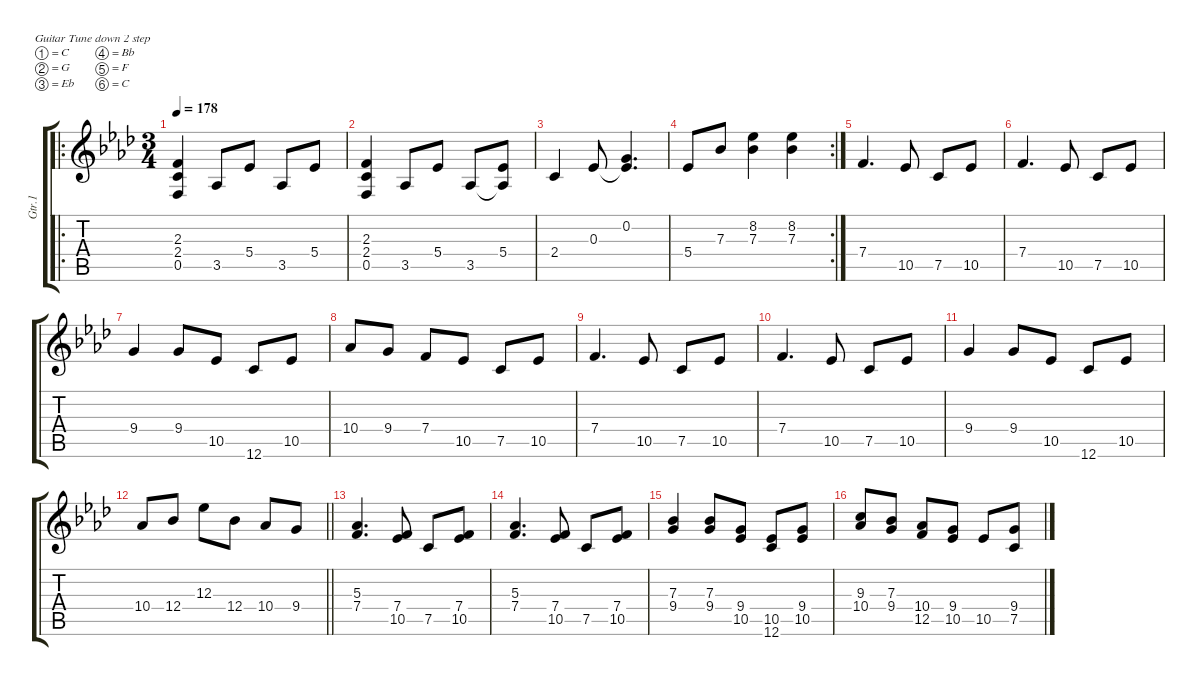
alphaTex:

\defaultSystemsLayout 4
\hideDynamics
\bracketExtendMode groupsimilarinstruments
\otherSystemsTrackNameOrientation horizontal
\track ("Guitar 1" "Gtr.1") {instrument distortionguitar}
\staff {score tabs}
\tuning (C4 G3 Eb3 Bb2 F2 C2)
\ro
\ts (3 4)
\tempo 178
\clef g2
\ks fminor
(2.3{acc forcenatural} 2.4{acc forcenatural} 0.5{acc forcenatural}).4{dy mf instrument distortionguitar beam Up} 3.5{acc b}.8{beam Up} 5.4{acc b}.8{dy f beam Up} 3.5{acc b}.8{beam Up} 5.4{acc b}.8{beam Up} |
(2.3{acc forcenatural} 2.4{acc forcenatural} 0.5{acc forcenatural}).4{dy mf beam Up} 3.5{acc b}.8{beam Up} 5.4{acc b}.8{beam Up} 3.5{acc b}.8{beam Up} (5.4{acc b} 3.5{t acc b}).8{beam Up} |
2.4{acc forcenatural}.4{beam Up} 0.3{acc b}.8{beam Up} (0.2{acc forcenatural} 0.3{t acc b}).4{d beam Up} |
\rc 2
5.4{acc b}.8{beam Up} 7.3{acc b}.8{beam Up} (8.2{acc b} 7.3{acc b}).4{beam Down} (8.2{acc b} 7.3{acc b}).4{beam Down} |
7.4{acc forcenatural}.4{d beam Up} 10.5{acc b}.8{beam Up} 7.5{acc forcenatural}.8{beam Up} 10.5{acc b}.8{beam Up} |
7.4{acc forcenatural}.4{d beam Up} 10.5{acc b}.8{beam Up} 7.5{acc forcenatural}.8{beam Up} 10.5{acc b}.8{beam Up} |
9.4{acc forcenatural}.4{beam Up} 9.4{acc forcenatural}.8{beam Up} 10.5{acc b}.8{beam Up} 12.6{acc forcenatural}.8{beam Up} 10.5{acc b}.8{beam Up} |
10.4{acc b}.8{beam Up} 9.4{acc forcenatural}.8{beam Up} 7.4{acc forcenatural}.8{beam Up} 10.5{acc b}.8{beam Up} 7.5{acc forcenatural}.8{beam Up} 10.5{acc b}.8{beam Up} |
7.4{acc forcenatural}.4{d beam Up} 10.5{acc b}.8{beam Up} 7.5{acc forcenatural}.8{beam Up} 10.5{acc b}.8{beam Up} |
7.4{acc forcenatural}.4{d beam Up} 10.5{acc b}.8{beam Up} 7.5{acc forcenatural}.8{beam Up} 10.5{acc b}.8{beam Up} |
9.4{acc forcenatural}.4{beam Up} 9.4{acc forcenatural}.8{beam Up} 10.5{acc b}.8{beam Up} 12.6{acc forcenatural}.8{beam Up} 10.5{acc b}.8{beam Up} |
\barLineRight lightlight
10.4{acc b}.8{beam Up} 12.4{acc b}.8{beam Up} 12.3{acc b}.8{beam Down} 12.4{acc b}.8{beam Down} 10.4{acc b}.8{beam Up} 9.4{acc forcenatural}.8{beam Up} |
(5.3{acc b} 7.4{acc forcenatural}).4{d dy f beam Up} (7.4{acc forcenatural} 10.5{acc b}).8{dy mf beam Up} 7.5{acc forcenatural}.8{beam Up} (7.4{acc forcenatural} 10.5{acc b}).8{beam Up} |
(5.3{acc b} 7.4{acc forcenatural}).4{d dy f beam Up} (7.4{acc forcenatural} 10.5{acc b}).8{dy mf beam Up} 7.5{acc forcenatural}.8{beam Up} (7.4{acc forcenatural} 10.5{acc b}).8{beam Up} |
(7.3{acc b} 9.4{acc forcenatural}).4{dy f beam Up} (7.3{acc b} 9.4{acc forcenatural}).8{beam Up} (9.4{acc forcenatural} 10.5{acc b}).8{dy mf beam Up} (10.5{acc b} 12.6{acc forcenatural}).8{beam Up} (9.4{acc forcenatural} 10.5{acc b}).8{beam Up} |
(9.3{acc forcenatural} 10.4{acc b}).8{dy f beam Up} (7.3{acc b} 9.4{acc forcenatural}).8{beam Up} (10.4{acc b} 12.5{acc forcenatural}).8{beam Up} (9.4{acc forcenatural} 10.5{acc b}).8{beam Up} 10.5{acc b}.8{beam Up} (9.4{acc forcenatural} 7.5{acc forcenatural}).8{beam Up}
